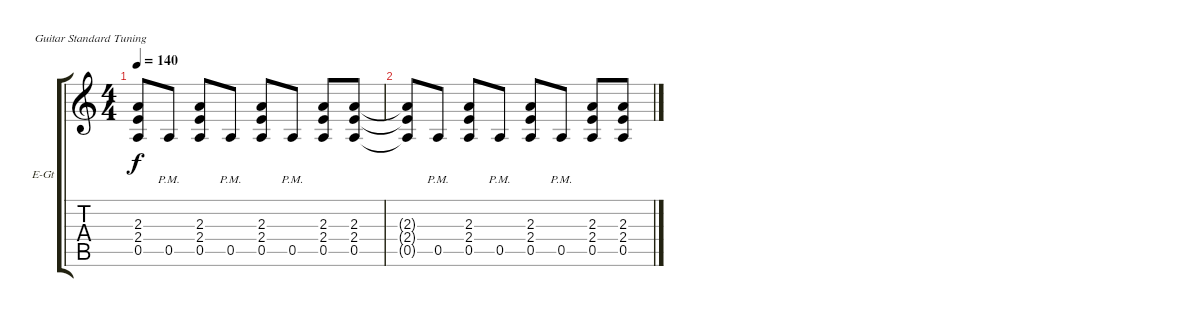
\bracketExtendMode groupsimilarinstruments
\firstSystemTrackNameOrientation horizontal
\otherSystemsTrackNameOrientation horizontal
\track ("Guitar (Rhytm)" "E-Gt") {instrument distortionguitar}
\staff {score tabs}
\tuning (E4 B3 G3 D3 A2 E2)
\ts (4 4)
\tempo 140
\clef g2
\ks c
(0.5{t} 2.4{t} 2.3{t}).8{dy f} 0.5{pm}.8 (0.5 2.4 2.3).8 0.5{pm}.8 (0.5 2.4 2.3).8 0.5{pm}.8 (0.5 2.4 2.3).8 (0.5 2.4 2.3).8 |
(0.5{t} 2.4{t} 2.3{t}).8 0.5{pm}.8 (0.5 2.4 2.3).8 0.5{pm}.8 (0.5 2.4 2.3).8 0.5{pm}.8 (0.5 2.4 2.3).8 (0.5 2.4 2.3).8
